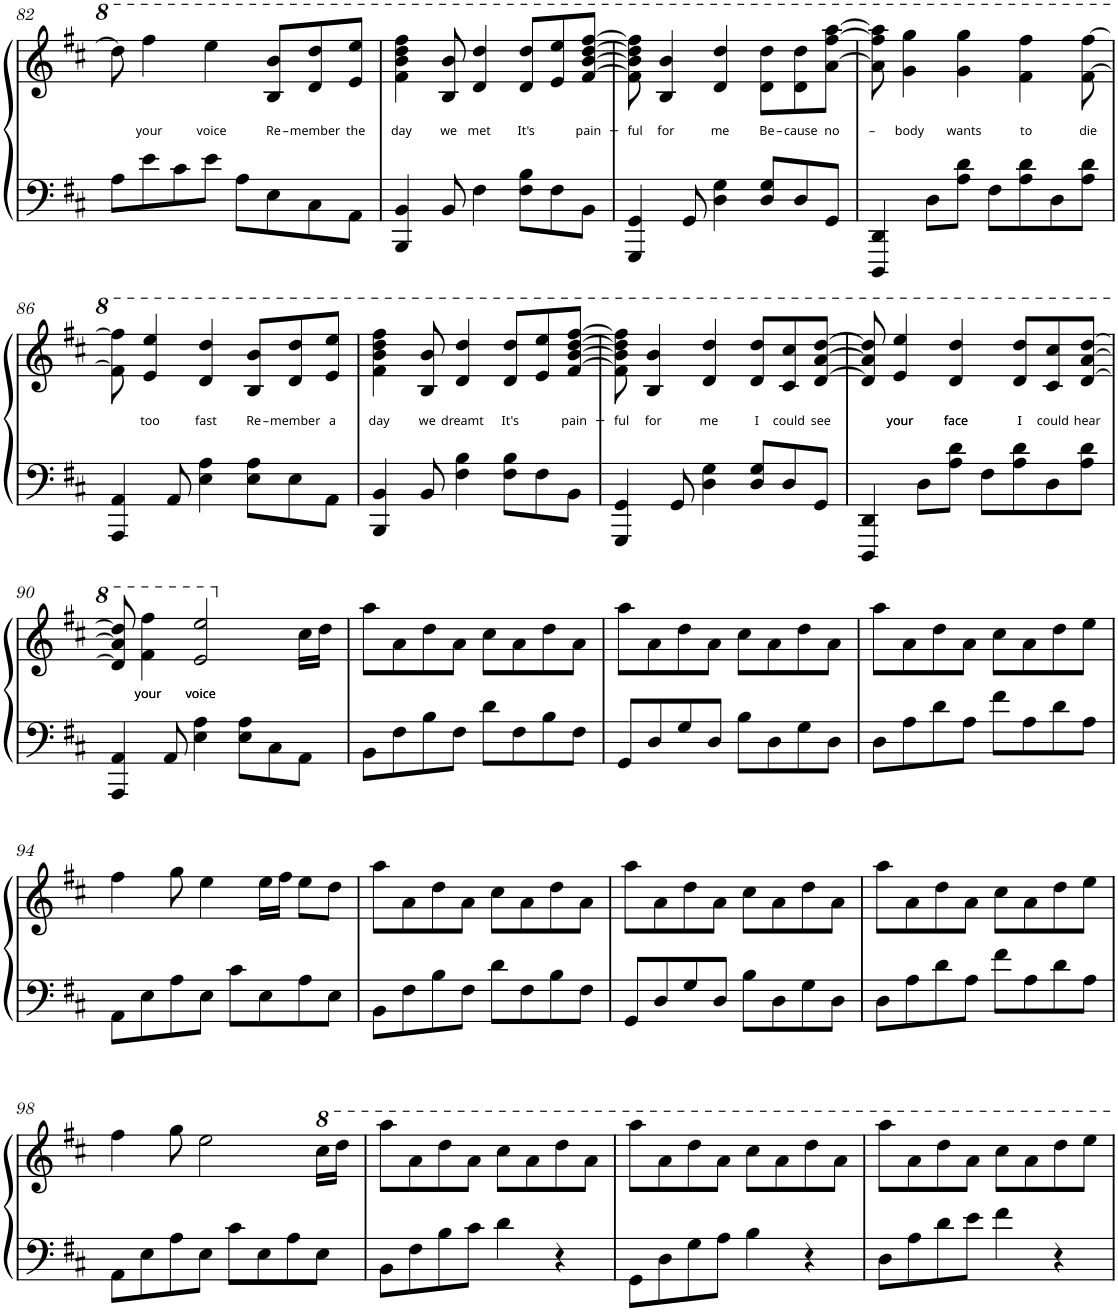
**kern	**kern	**text
*part1	*part1	*part1
*staff2	*staff1	*staff1
*I"Piano	*	*
*I'Pno.	*	*
!!LO:PB:g=z
*clefF4	*clefG2	*
*k[f#c#]	*k[f#c#]	*
*M4/4	*M4/4	*
=82	=82	=82
8A\L	8ddd\]	.
!	!	!LO:LY:b
8e\	4fff#\	your
8c#\	.	.
!	!	!LO:LY:b
8e\J	4eee\	voice
8A\L	.	.
!	!	!LO:LY:b
8E\	8b/ 8bb/L	Re –
!	!	!LO:LY:b
8C#\	8dd/ 8ddd/	member
!	!	!LO:LY:b
8AA\J	8ee/ 8eee/J	the
=83	=83	=83
!	!	!LO:LY:b
4BBB/ 4BB/	4ff#\ 4bb\ 4ddd\ 4fff#\	day
!	!	!LO:LY:b
8BB/	8b/ 8bb/	we
!	!	!LO:LY:b
4F#\	4dd/ 4ddd/	met
!	!	!LO:LY:b
8F#\ 8B\L	8dd/ 8ddd/L	It's
8F#\	8ee/ 8eee/	.
!	!	!LO:LY:b
8BB\J	[8ff#/ [8bb/ [8ddd/ [8fff#/J	pain-
=84	=84	=84
!	!	!LO:LY:b
4GGG/ 4GG/	8ff#\] 8bb\] 8ddd\] 8fff#\]	-ful
!	!	!LO:LY:b
.	4b/ 4bb/	for
8GG/	.	.
!	!	!LO:LY:b
4D\ 4G\	4dd/ 4ddd/	me
!	!	!LO:LY:b
8D/ 8G/L	8dd\ 8ddd\L	Be –
!	!	!LO:LY:b
8D/	8dd\ 8ddd\	cause
!	!	!LO:LY:b
8GG/J	[8aa\ [8fff#\ [8aaa\J	no
=85	=85	=85
4DDD/ 4DD/	8aa\] 8fff#\] 8aaa\]	.
!	!	!LO:LY:b
.	4gg\ 4ggg\	– body
8D\L	.	.
!	!	!LO:LY:b
8A\ 8d\J	4gg\ 4ggg\	wants
8F#\L	.	.
!	!	!LO:LY:b
8A\ 8d\	4ff#\ 4fff#\	to
8D\	.	.
!	!	!LO:LY:b
8A\ 8d\J	[8ff#\ [8fff#\	die
!!LO:LB:g=z
=86	=86	=86
4AAA/ 4AA/	8ff#\] 8fff#\]	.
!	!	!LO:LY:b
.	4ee/ 4eee/	too
8AA/	.	.
!	!	!LO:LY:b
4E\ 4A\	4dd/ 4ddd/	fast
!	!	!LO:LY:b
8E\ 8A\L	8b/ 8bb/L	Re –
!	!	!LO:LY:b
8E\	8dd/ 8ddd/	member
!	!	!LO:LY:b
8AA\J	8ee/ 8eee/J	a
=87	=87	=87
!	!	!LO:LY:b
4BBB/ 4BB/	4ff#\ 4bb\ 4ddd\ 4fff#\	day
!	!	!LO:LY:b
8BB/	8b/ 8bb/	we
!	!	!LO:LY:b
4F#\ 4B\	4dd/ 4ddd/	dreamt
!	!	!LO:LY:b
8F#\ 8B\L	8dd/ 8ddd/L	It's
8F#\	8ee/ 8eee/	.
!	!	!LO:LY:b
8BB\J	[8ff#/ [8bb/ [8ddd/ [8fff#/J	pain-
=88	=88	=88
!	!	!LO:LY:b
4GGG/ 4GG/	8ff#\] 8bb\] 8ddd\] 8fff#\]	-ful
!	!	!LO:LY:b
.	4b/ 4bb/	for
8GG/	.	.
!	!	!LO:LY:b
4D\ 4G\	4dd/ 4ddd/	me
!	!	!LO:LY:b
8D/ 8G/L	8dd/ 8ddd/L	I
!	!	!LO:LY:b
8D/	8cc#/ 8ccc#/	could
!	!	!LO:LY:b
8GG/J	[8dd/ [8aa/ [8ddd/J	see
=89	=89	=89
4DDD/ 4DD/	8dd/] 8aa/] 8ddd/]	.
!	!	!LO:LY:b
.	4ee/ 4eee/	your
8D\L	.	.
!	!	!LO:LY:b
8A\ 8d\J	4dd/ 4ddd/	face
8F#\L	.	.
!	!	!LO:LY:b
8A\ 8d\	8dd/ 8ddd/L	I
!	!	!LO:LY:b
8D\	8cc#/ 8ccc#/	could
!	!	!LO:LY:b
8A\ 8d\J	[8dd/ [8aa/ [8ddd/J	hear
!!LO:LB:g=z
=90	=90	=90
4AAA/ 4AA/	8dd/] 8aa/] 8ddd/]	.
!	!	!LO:LY:b
.	4ff#\ 4fff#\	your
8AA/	.	.
!	!	!LO:LY:b
4E\ 4A\	2ee/ 2eee/	voice
8E\ 8A\L	.	.
8C#\	.	.
8AA\J	16cc#\LL	.
.	16dd\JJ	.
=91	=91	=91
8BB\L	8aa\L	.
8F#\	8a\	.
8B\	8dd\	.
8F#\J	8a\J	.
8d\L	8cc#\L	.
8F#\	8a\	.
8B\	8dd\	.
8F#\J	8a\J	.
=92	=92	=92
8GG/L	8aa\L	.
8D/	8a\	.
8G/	8dd\	.
8D/J	8a\J	.
8B\L	8cc#\L	.
8D\	8a\	.
8G\	8dd\	.
8D\J	8a\J	.
=93	=93	=93
8D\L	8aa\L	.
8A\	8a\	.
8d\	8dd\	.
8A\J	8a\J	.
8f#\L	8cc#\L	.
8A\	8a\	.
8d\	8dd\	.
8A\J	8ee\J	.
!!LO:LB:g=z
=94	=94	=94
8AA\L	4ff#\	.
8E\	.	.
8A\	8gg\	.
8E\J	4ee\	.
8c#\L	.	.
8E\	16ee\LL	.
.	16ff#\JJ	.
8A\	8ee\L	.
8E\J	8dd\J	.
=95	=95	=95
8BB\L	8aa\L	.
8F#\	8a\	.
8B\	8dd\	.
8F#\J	8a\J	.
8d\L	8cc#\L	.
8F#\	8a\	.
8B\	8dd\	.
8F#\J	8a\J	.
=96	=96	=96
8GG/L	8aa\L	.
8D/	8a\	.
8G/	8dd\	.
8D/J	8a\J	.
8B\L	8cc#\L	.
8D\	8a\	.
8G\	8dd\	.
8D\J	8a\J	.
=97	=97	=97
8D\L	8aa\L	.
8A\	8a\	.
8d\	8dd\	.
8A\J	8a\J	.
8f#\L	8cc#\L	.
8A\	8a\	.
8d\	8dd\	.
8A\J	8ee\J	.
!!LO:LB:g=z
=98	=98	=98
8AA\L	4ff#\	.
8E\	.	.
8A\	8gg\	.
8E\J	2ee\	.
8c#\L	.	.
8E\	.	.
8A\	.	.
8E\J	16ccc#\LL	.
.	16ddd\JJ	.
=99	=99	=99
8BB\L	8aaa\L	.
8F#\	8aa\	.
8B\	8ddd\	.
8c#\J	8aa\J	.
4d\	8ccc#\L	.
.	8aa\	.
4r	8ddd\	.
.	8aa\J	.
=100	=100	=100
8GG\L	8aaa\L	.
8D\	8aa\	.
8G\	8ddd\	.
8A\J	8aa\J	.
4B\	8ccc#\L	.
.	8aa\	.
4r	8ddd\	.
.	8aa\J	.
=101	=101	=101
8D\L	8aaa\L	.
8A\	8aa\	.
8d\	8ddd\	.
8e\J	8aa\J	.
4f#\	8ccc#\L	.
.	8aa\	.
4r	8ddd\	.
.	8eee\J	.
=	=	=
*-	*-	*-
